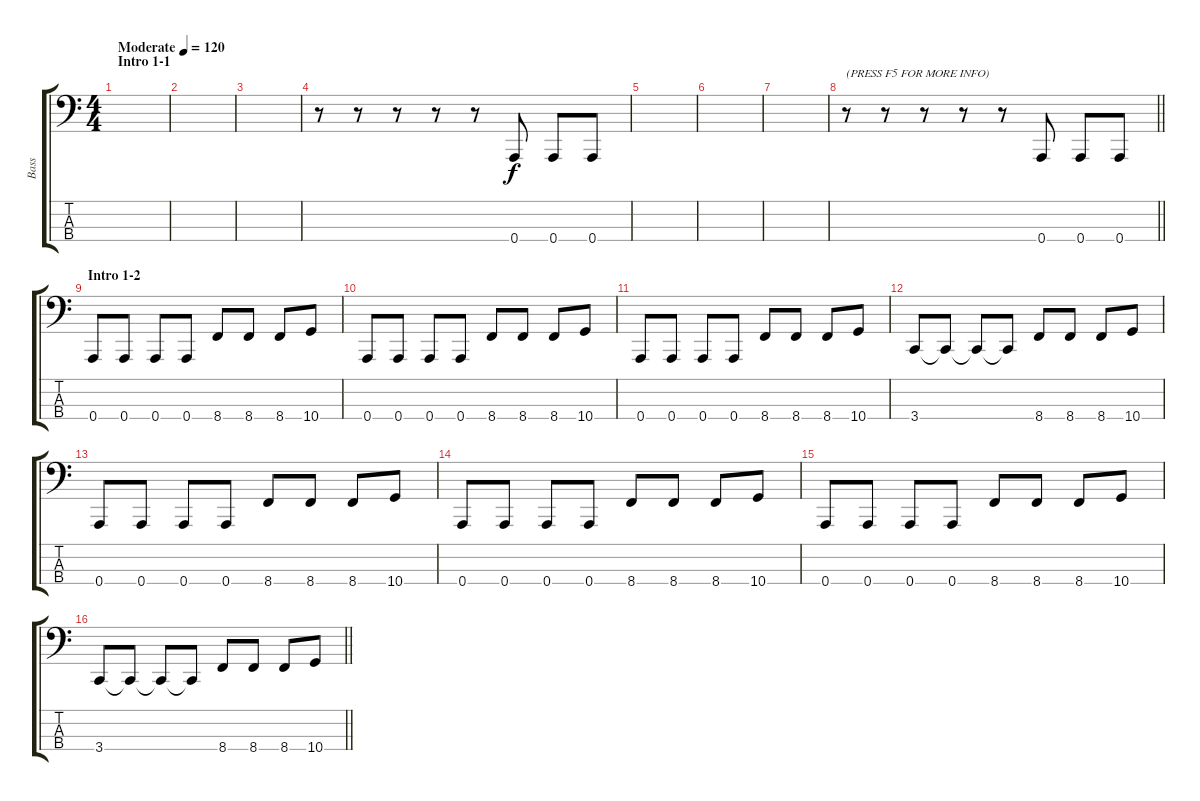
\track ("Bass" "Bass") {instrument electricbassfinger}
\staff {score tabs}
\tuning (D2 A1 E1 A0) {hide}
\ts (4 4)
\section ("" "Intro 1-1")
\tempo (120 "Moderate")
\clef f4
\ks c
|
|
|
r.8{txt ""} r.8 r.8 r.8 r.8 0.4.8 0.4.8 0.4.8 |
|
|
|
\barLineRight lightlight
r.8{txt "(PRESS F5 FOR MORE INFO)"} r.8 r.8 r.8 r.8 0.4.8 0.4.8 0.4.8 |
\section ("" "Intro 1-2")
0.4.8 0.4.8 0.4.8 0.4.8 8.4.8 8.4.8 8.4.8 10.4.8 |
0.4.8 0.4.8 0.4.8 0.4.8 8.4.8 8.4.8 8.4.8 10.4.8 |
0.4.8 0.4.8 0.4.8 0.4.8 8.4.8 8.4.8 8.4.8 10.4.8 |
3.4.8 3.4{t}.8 3.4{t}.8 3.4{t}.8 8.4.8 8.4.8 8.4.8 10.4.8 |
0.4.8 0.4.8 0.4.8 0.4.8 8.4.8 8.4.8 8.4.8 10.4.8 |
0.4.8 0.4.8 0.4.8 0.4.8 8.4.8 8.4.8 8.4.8 10.4.8 |
0.4.8 0.4.8 0.4.8 0.4.8 8.4.8 8.4.8 8.4.8 10.4.8 |
\barLineRight lightlight
3.4.8 3.4{t}.8 3.4{t}.8 3.4{t}.8 8.4.8 8.4.8 8.4.8 10.4.8
